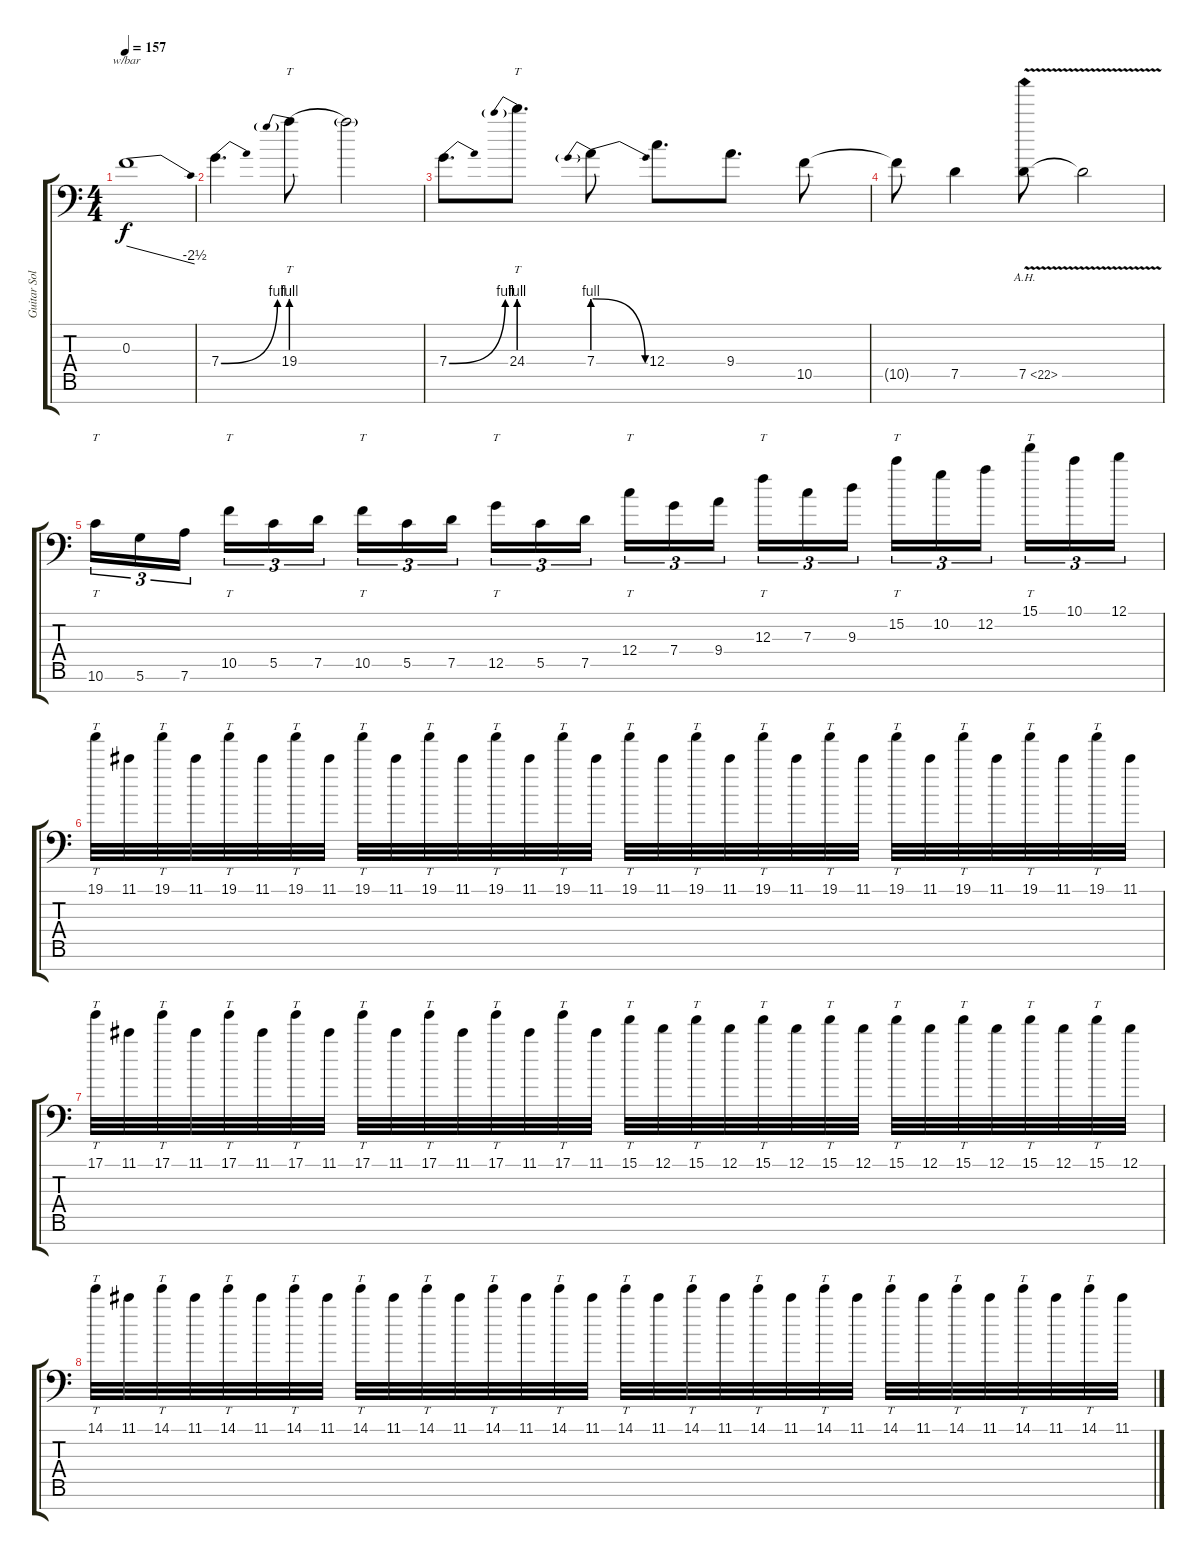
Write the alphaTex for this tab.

\track ("Guitar Solo" "Guitar Sol") {instrument distortionguitar}
\staff {score tabs}
\tuning (D4 A3 F3 C3 G2 D2 A1) {hide}
\ts (4 4)
\tempo 157
\clef f4
\ks c
0.3.1{tbe (dive default 0 0 60 -10) dy f} |
7.4{be (bend 0 0 60 4)}.4{d} 19.4{be (prebend 0 4 60 4)}.8{tt} 19.4{t}.2 |
7.4{be (bend 0 0 60 4)}.8{d} 24.4{be (prebend 0 4 60 4)}.8{tt d} 7.4{be (prebendrelease 0 4 60 0)}.8 12.4.8{d} 9.4.8{d} 10.5.8 |
10.5{t}.8 7.5.4 7.5{ah 15 v}.8 7.5{t}.2 |
10.6.16{tt tu (3 2)} 5.6.16{tu (3 2)} 7.6.16{tu (3 2) beam splitsecondary} 10.5.16{tt tu (3 2)} 5.5.16{tu (3 2)} 7.5.16{tu (3 2)} 10.5.16{tt tu (3 2)} 5.5.16{tu (3 2)} 7.5.16{tu (3 2) beam splitsecondary} 12.5.16{tt tu (3 2)} 5.5.16{tu (3 2)} 7.5.16{tu (3 2)} 12.4.16{tt tu (3 2)} 7.4.16{tu (3 2)} 9.4.16{tu (3 2) beam splitsecondary} 12.3.16{tt tu (3 2)} 7.3.16{tu (3 2)} 9.3.16{tu (3 2)} 15.2.16{tt tu (3 2)} 10.2.16{tu (3 2)} 12.2.16{tu (3 2) beam splitsecondary} 15.1.16{tt tu (3 2)} 10.1.16{tu (3 2)} 12.1.16{tu (3 2)} |
19.1.32{tt} 11.1.32 19.1.32{tt} 11.1.32 19.1.32{tt} 11.1.32 19.1.32{tt} 11.1.32 19.1.32{tt} 11.1.32 19.1.32{tt} 11.1.32 19.1.32{tt} 11.1.32 19.1.32{tt} 11.1.32 19.1.32{tt} 11.1.32 19.1.32{tt} 11.1.32 19.1.32{tt} 11.1.32 19.1.32{tt} 11.1.32 19.1.32{tt} 11.1.32 19.1.32{tt} 11.1.32 19.1.32{tt} 11.1.32 19.1.32{tt} 11.1.32 |
17.1.32{tt} 11.1.32 17.1.32{tt} 11.1.32 17.1.32{tt} 11.1.32 17.1.32{tt} 11.1.32 17.1.32{tt} 11.1.32 17.1.32{tt} 11.1.32 17.1.32{tt} 11.1.32 17.1.32{tt} 11.1.32 15.1.32{tt} 12.1.32 15.1.32{tt} 12.1.32 15.1.32{tt} 12.1.32 15.1.32{tt} 12.1.32 15.1.32{tt} 12.1.32 15.1.32{tt} 12.1.32 15.1.32{tt} 12.1.32 15.1.32{tt} 12.1.32 |
14.1.32{tt} 11.1.32 14.1.32{tt} 11.1.32 14.1.32{tt} 11.1.32 14.1.32{tt} 11.1.32 14.1.32{tt} 11.1.32 14.1.32{tt} 11.1.32 14.1.32{tt} 11.1.32 14.1.32{tt} 11.1.32 14.1.32{tt} 11.1.32 14.1.32{tt} 11.1.32 14.1.32{tt} 11.1.32 14.1.32{tt} 11.1.32 14.1.32{tt} 11.1.32 14.1.32{tt} 11.1.32 14.1.32{tt} 11.1.32 14.1.32{tt} 11.1.32
